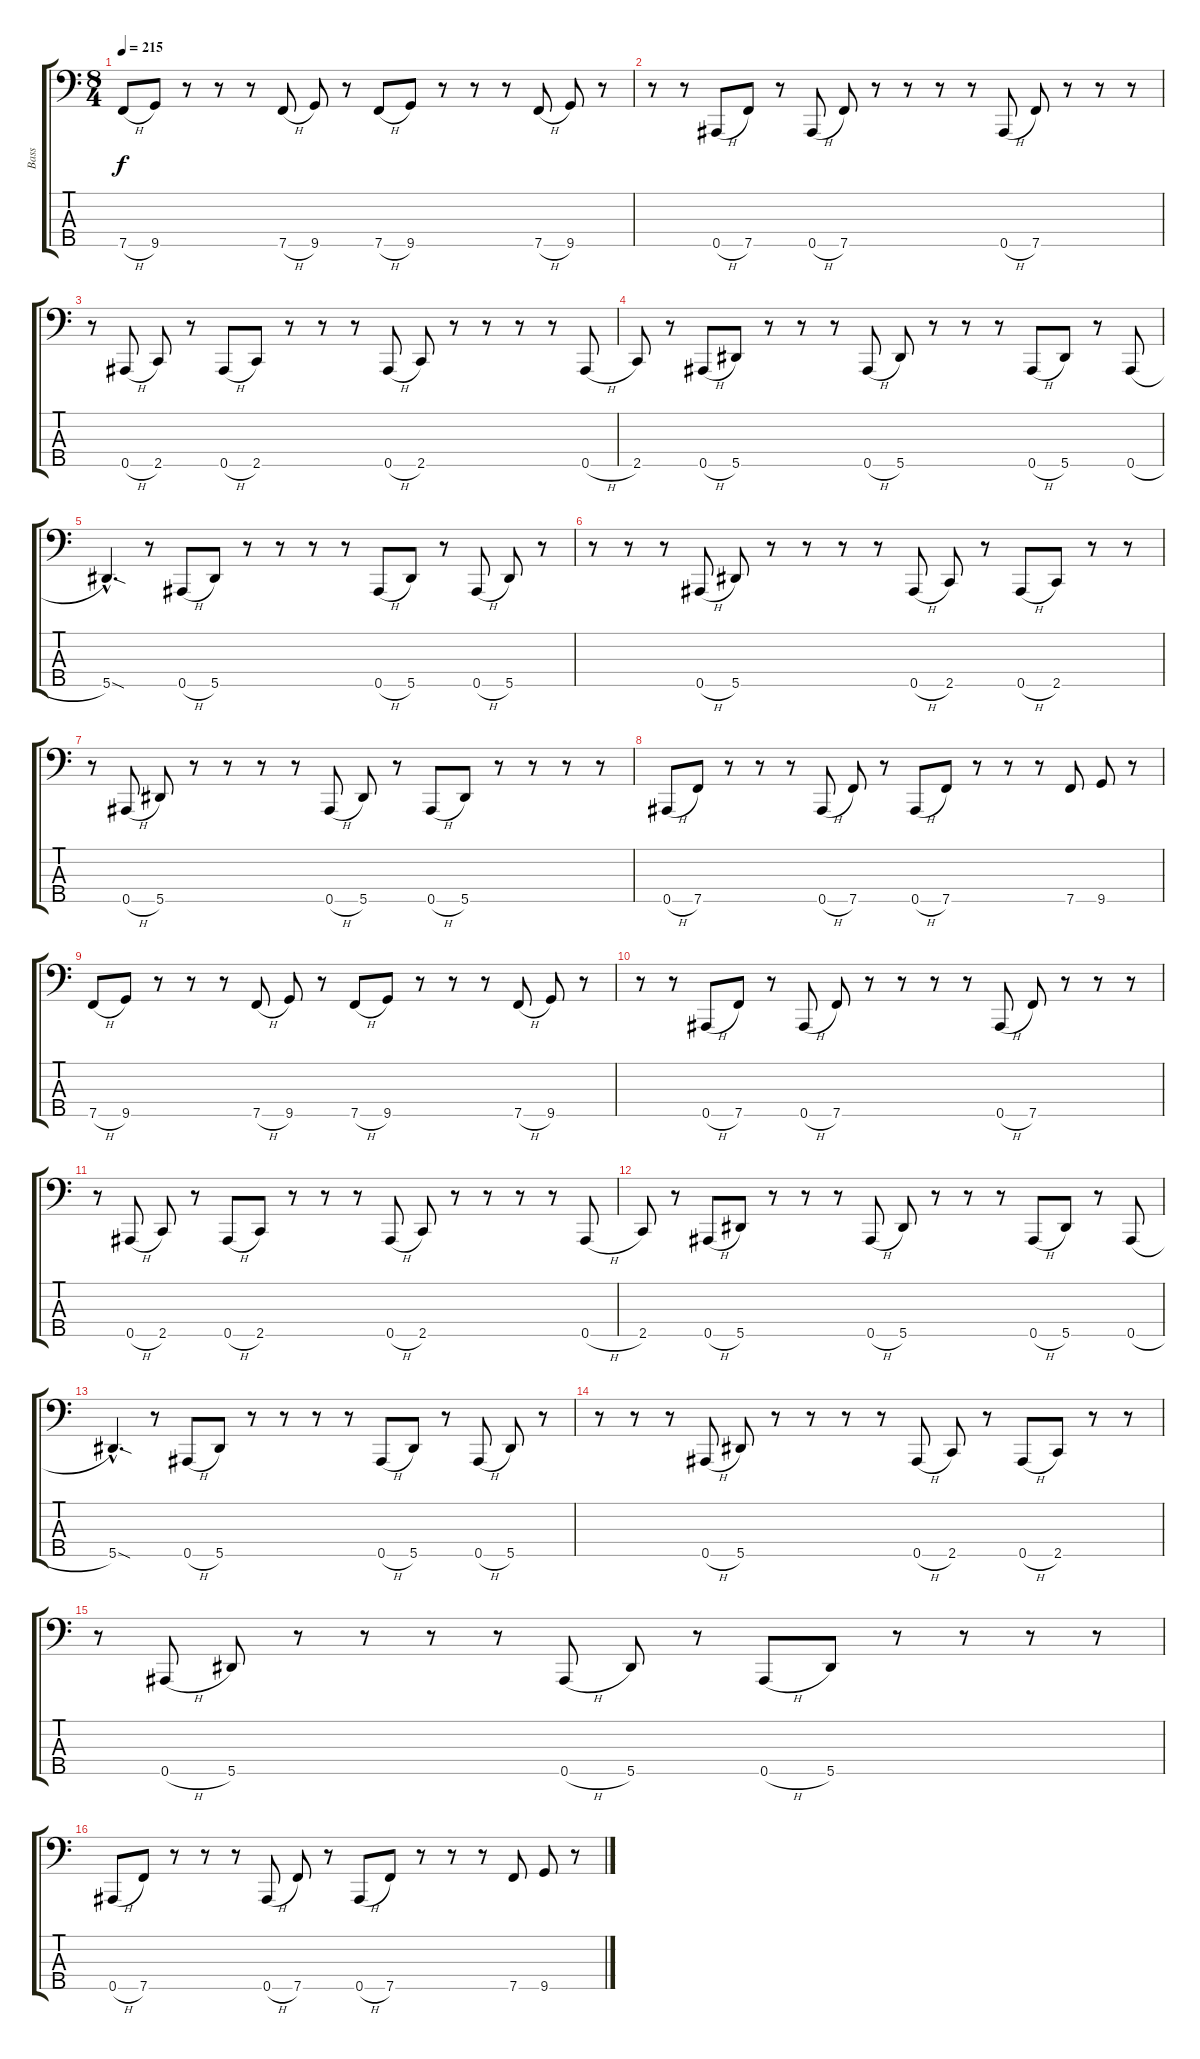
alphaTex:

\track ("Bass" "Bass") {instrument electricbasspick}
\staff {score tabs}
\tuning (F2 Eb2 Bb1 F1 Bb0) {hide}
\ts (8 4)
\tempo 215
\clef f4
\ks c
7.5{h}.8{dy f volume 10} 9.5.8 r.8 r.8 r.8 7.5{h}.8 9.5.8 r.8 7.5{h}.8 9.5.8 r.8 r.8 r.8 7.5{h}.8 9.5.8 r.8 |
r.8 r.8 0.5{h}.8 7.5.8 r.8 0.5{h}.8 7.5.8 r.8 r.8 r.8 r.8 0.5{h}.8 7.5.8 r.8 r.8 r.8 |
r.8{volume 9} 0.5{h}.8 2.5.8 r.8 0.5{h}.8 2.5.8 r.8 r.8 r.8 0.5{h}.8 2.5.8 r.8 r.8 r.8 r.8 0.5{h}.8 |
2.5.8 r.8 0.5{h}.8 5.5.8 r.8 r.8 r.8 0.5{h}.8 5.5.8 r.8 r.8 r.8 0.5{h}.8 5.5.8 r.8 0.5{h}.8 |
5.5{sod hac}.4{d volume 6} r.8 0.5{h}.8 5.5.8 r.8 r.8 r.8 r.8 0.5{h}.8 5.5.8 r.8 0.5{h}.8 5.5.8 r.8 |
r.8 r.8 r.8 0.5{h}.8 5.5.8 r.8 r.8 r.8 r.8 0.5{h}.8 2.5.8 r.8 0.5{h}.8 2.5.8 r.8 r.8 |
r.8{volume 5} 0.5{h}.8 5.5.8 r.8 r.8 r.8 r.8 0.5{h}.8 5.5.8 r.8 0.5{h}.8 5.5.8 r.8 r.8 r.8 r.8 |
0.5{h}.8 7.5.8 r.8 r.8 r.8 0.5{h}.8 7.5.8 r.8 0.5{h}.8 7.5.8 r.8 r.8 r.8 7.5.8 9.5.8 r.8 |
7.5{h}.8{volume 4} 9.5.8 r.8 r.8 r.8 7.5{h}.8 9.5.8 r.8 7.5{h}.8 9.5.8 r.8 r.8 r.8 7.5{h}.8 9.5.8 r.8 |
r.8 r.8 0.5{h}.8 7.5.8 r.8 0.5{h}.8 7.5.8 r.8 r.8 r.8 r.8 0.5{h}.8 7.5.8 r.8 r.8 r.8 |
r.8{volume 3} 0.5{h}.8 2.5.8 r.8 0.5{h}.8 2.5.8 r.8 r.8 r.8 0.5{h}.8 2.5.8 r.8 r.8 r.8 r.8 0.5{h}.8 |
2.5.8 r.8 0.5{h}.8 5.5.8 r.8 r.8 r.8 0.5{h}.8 5.5.8 r.8 r.8 r.8 0.5{h}.8 5.5.8 r.8 0.5{h}.8 |
5.5{sod hac}.4{d volume 2} r.8 0.5{h}.8 5.5.8 r.8 r.8 r.8 r.8 0.5{h}.8 5.5.8 r.8 0.5{h}.8 5.5.8 r.8 |
r.8 r.8 r.8 0.5{h}.8 5.5.8 r.8 r.8 r.8 r.8 0.5{h}.8 2.5.8 r.8 0.5{h}.8 2.5.8 r.8 r.8 |
r.8{volume 0} 0.5{h}.8 5.5.8 r.8 r.8 r.8 r.8 0.5{h}.8 5.5.8 r.8 0.5{h}.8 5.5.8 r.8 r.8 r.8 r.8 |
0.5{h}.8 7.5.8 r.8 r.8 r.8 0.5{h}.8 7.5.8 r.8 0.5{h}.8 7.5.8 r.8 r.8 r.8 7.5.8 9.5.8 r.8
